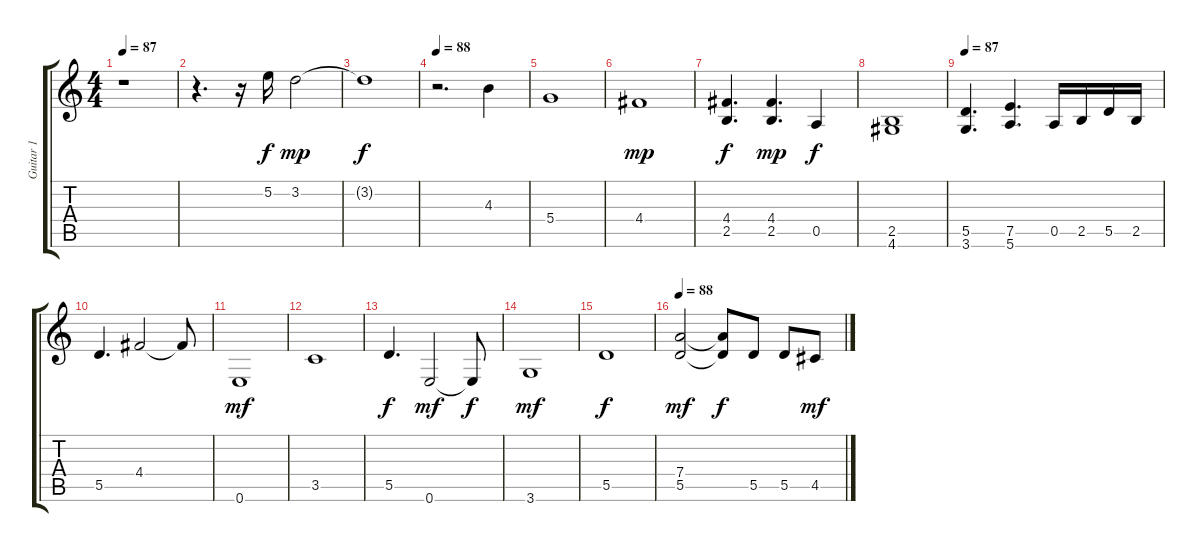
\track ("Guitar 1" "Guitar 1") {instrument distortionguitar}
\staff {score tabs}
\tuning (E4 B3 G3 D3 A2 E2) {hide}
\ts (4 4)
\tempo 87
\clef g2
\ks c
r.1{dy f} |
r.4{d} r.16 5.2.16 3.2.2{dy mp} |
3.2{t}.1{dy f} |
\tempo 88
r.2{d} 4.3.4 |
5.4.1 |
4.4.1{dy mp} |
(4.4 2.5).4{d dy f volume 14} (4.4 2.5).4{d dy mp} 0.5.4{dy f} |
(2.5 4.6).1 |
\tempo 87
(5.5 3.6).4{d} (7.5 5.6).4{d} 0.5.16 2.5.16 5.5.16 2.5.16 |
5.5.4{d} 4.4.2 4.4{t}.8 |
0.6.1{dy mf} |
3.5.1 |
5.5.4{d dy f} 0.6.2{dy mf} 0.6{t}.8{dy f} |
3.6.1{dy mf} |
5.5.1{dy f} |
\tempo 88
(7.4 5.5).2{dy mf} (7.4{t} 5.5{t}).8{dy f} 5.5.8 5.5.8 4.5.8{dy mf}
